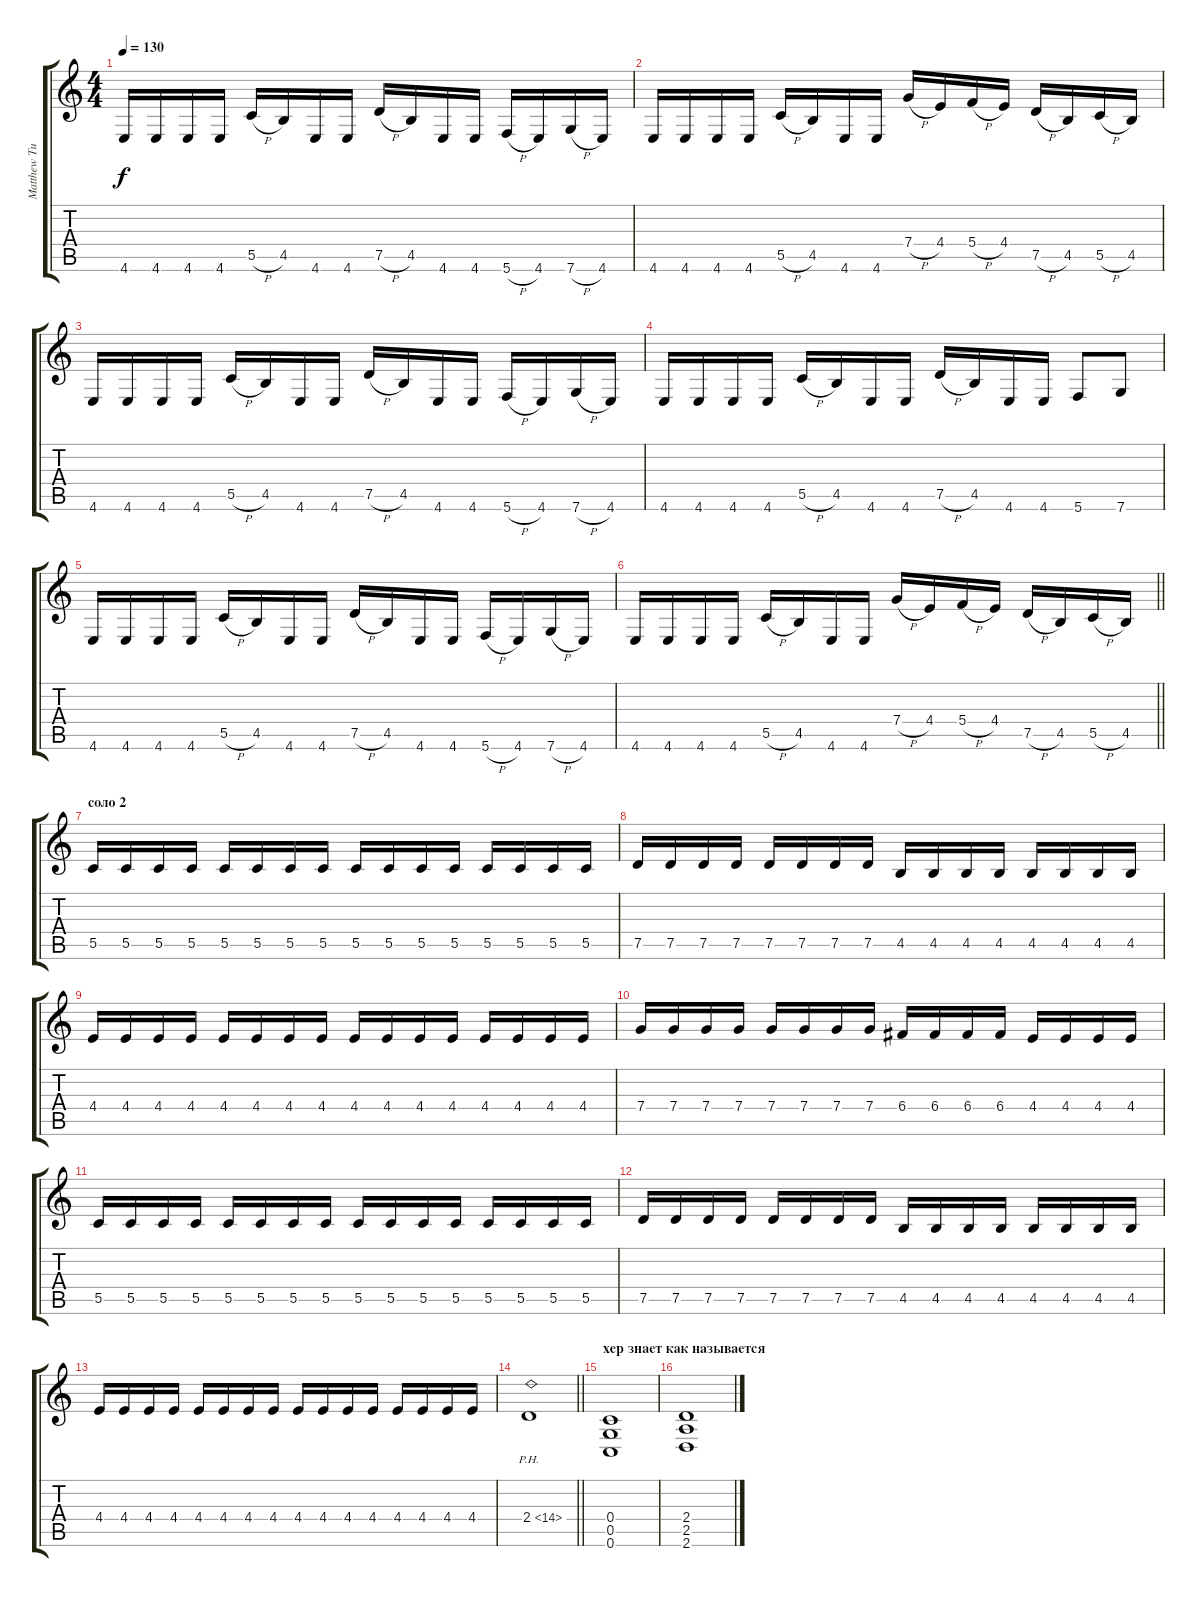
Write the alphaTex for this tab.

\track ("Matthew Tuck" "Matthew Tu") {instrument distortionguitar}
\staff {score tabs}
\tuning (D4 A3 F3 C3 G2 C2) {hide}
\ts (4 4)
\tempo 130
\clef g2
\ks c
4.6.16{dy f} 4.6.16 4.6.16 4.6.16 5.5{h}.16 4.5.16 4.6.16 4.6.16 7.5{h}.16 4.5.16 4.6.16 4.6.16 5.6{h}.16 4.6.16 7.6{h}.16 4.6.16 |
4.6.16 4.6.16 4.6.16 4.6.16 5.5{h}.16 4.5.16 4.6.16 4.6.16 7.4{h}.16 4.4.16 5.4{h}.16 4.4.16 7.5{h}.16 4.5.16 5.5{h}.16 4.5.16 |
4.6.16 4.6.16 4.6.16 4.6.16 5.5{h}.16 4.5.16 4.6.16 4.6.16 7.5{h}.16 4.5.16 4.6.16 4.6.16 5.6{h}.16 4.6.16 7.6{h}.16 4.6.16 |
4.6.16 4.6.16 4.6.16 4.6.16 5.5{h}.16 4.5.16 4.6.16 4.6.16 7.5{h}.16 4.5.16 4.6.16 4.6.16 5.6.8 7.6.8 |
4.6.16 4.6.16 4.6.16 4.6.16 5.5{h}.16 4.5.16 4.6.16 4.6.16 7.5{h}.16 4.5.16 4.6.16 4.6.16 5.6{h}.16 4.6.16 7.6{h}.16 4.6.16 |
\barLineRight lightlight
4.6.16 4.6.16 4.6.16 4.6.16 5.5{h}.16 4.5.16 4.6.16 4.6.16 7.4{h}.16 4.4.16 5.4{h}.16 4.4.16 7.5{h}.16 4.5.16 5.5{h}.16 4.5.16 |
\section ("" "соло 2")
5.5.16 5.5.16 5.5.16 5.5.16 5.5.16 5.5.16 5.5.16 5.5.16 5.5.16 5.5.16 5.5.16 5.5.16 5.5.16 5.5.16 5.5.16 5.5.16 |
7.5.16 7.5.16 7.5.16 7.5.16 7.5.16 7.5.16 7.5.16 7.5.16 4.5.16 4.5.16 4.5.16 4.5.16 4.5.16 4.5.16 4.5.16 4.5.16 |
4.4.16 4.4.16 4.4.16 4.4.16 4.4.16 4.4.16 4.4.16 4.4.16 4.4.16 4.4.16 4.4.16 4.4.16 4.4.16 4.4.16 4.4.16 4.4.16 |
7.4.16 7.4.16 7.4.16 7.4.16 7.4.16 7.4.16 7.4.16 7.4.16 6.4.16 6.4.16 6.4.16 6.4.16 4.4.16 4.4.16 4.4.16 4.4.16 |
5.5.16 5.5.16 5.5.16 5.5.16 5.5.16 5.5.16 5.5.16 5.5.16 5.5.16 5.5.16 5.5.16 5.5.16 5.5.16 5.5.16 5.5.16 5.5.16 |
7.5.16 7.5.16 7.5.16 7.5.16 7.5.16 7.5.16 7.5.16 7.5.16 4.5.16 4.5.16 4.5.16 4.5.16 4.5.16 4.5.16 4.5.16 4.5.16 |
4.4.16 4.4.16 4.4.16 4.4.16 4.4.16 4.4.16 4.4.16 4.4.16 4.4.16 4.4.16 4.4.16 4.4.16 4.4.16 4.4.16 4.4.16 4.4.16 |
\barLineRight lightlight
2.4{ph 12}.1 |
\section ("" "хер знает как называется")
(0.4 0.5 0.6).1 |
(2.4 2.5 2.6).1
